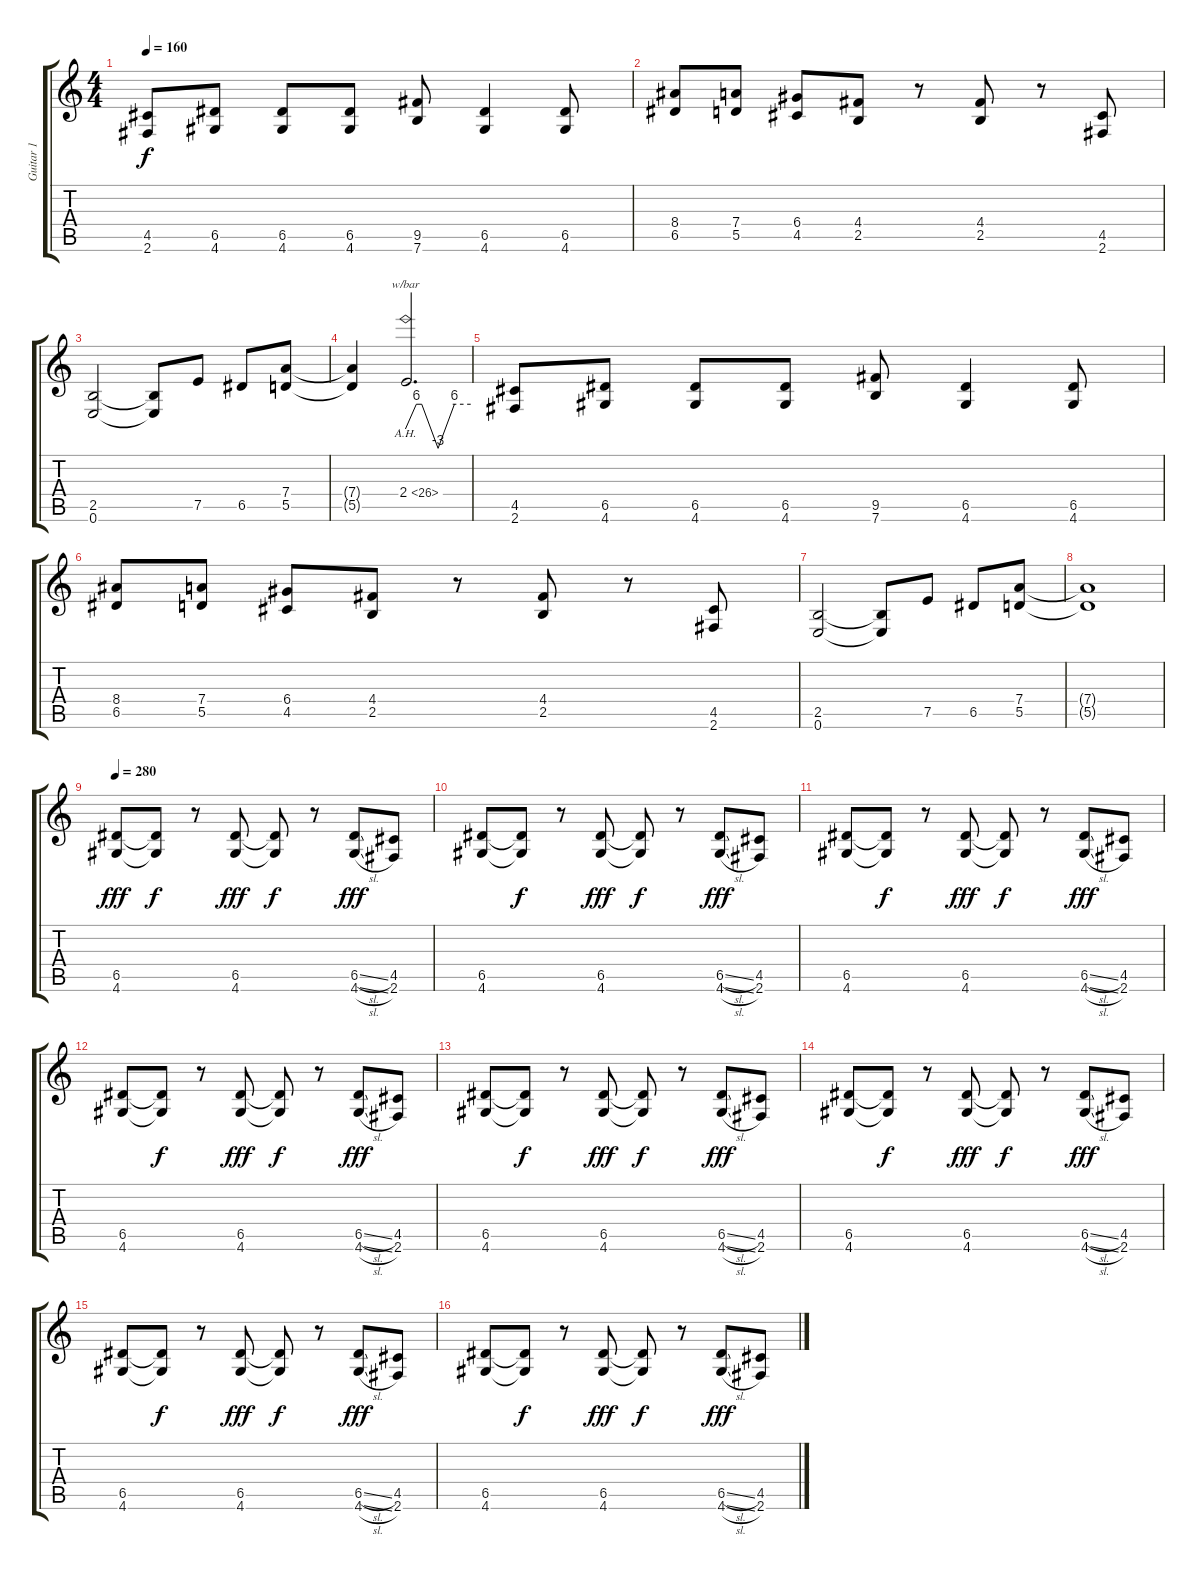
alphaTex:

\track ("Guitar 1" "Guitar 1") {instrument overdrivenguitar}
\staff {score tabs}
\tuning (E4 B3 G3 D3 A2 E2) {hide}
\ts (4 4)
\tempo 160
\clef g2
\ks c
(4.5 2.6).8{dy f} (6.5 4.6).8 (6.5 4.6).8 (6.5 4.6).8 (9.5 7.6).8 (6.5 4.6).4 (6.5 4.6).8 |
(8.4 6.5).8 (7.4 5.5).8 (6.4 4.5).8 (4.4 2.5).8 r.8 (4.4 2.5).8 r.8 (4.5 2.6).8 |
(2.5 0.6).2 (2.5{t} 0.6{t}).8 7.5.8 6.5.8 (7.4 5.5).8 |
(7.4{t} 5.5{t}).4 2.4{ah 24}.2{d tbe (custom default 0 0 10 24 15 24 30 -12 45 24 60 24)} |
(4.5 2.6).8 (6.5 4.6).8 (6.5 4.6).8 (6.5 4.6).8 (9.5 7.6).8 (6.5 4.6).4 (6.5 4.6).8 |
(8.4 6.5).8 (7.4 5.5).8 (6.4 4.5).8 (4.4 2.5).8 r.8 (4.4 2.5).8 r.8 (4.5 2.6).8 |
(2.5 0.6).2 (2.5{t} 0.6{t}).8 7.5.8 6.5.8 (7.4 5.5).8 |
(7.4{t} 5.5{t}).1 |
\tempo 280
(6.5 4.6).8{dy fff} (6.5{t} 4.6{t}).8{dy f} r.8 (6.5 4.6).8{dy fff} (6.5{t} 4.6{t}).8{dy f} r.8 (6.5{sl} 4.6{sl}).8{dy fff} (4.5 2.6).8 |
(6.5 4.6).8 (6.5{t} 4.6{t}).8{dy f} r.8 (6.5 4.6).8{dy fff} (6.5{t} 4.6{t}).8{dy f} r.8 (6.5{sl} 4.6{sl}).8{dy fff} (4.5 2.6).8 |
(6.5 4.6).8 (6.5{t} 4.6{t}).8{dy f} r.8 (6.5 4.6).8{dy fff} (6.5{t} 4.6{t}).8{dy f} r.8 (6.5{sl} 4.6{sl}).8{dy fff} (4.5 2.6).8 |
(6.5 4.6).8 (6.5{t} 4.6{t}).8{dy f} r.8 (6.5 4.6).8{dy fff} (6.5{t} 4.6{t}).8{dy f} r.8 (6.5{sl} 4.6{sl}).8{dy fff} (4.5 2.6).8 |
(6.5 4.6).8 (6.5{t} 4.6{t}).8{dy f} r.8 (6.5 4.6).8{dy fff} (6.5{t} 4.6{t}).8{dy f} r.8 (6.5{sl} 4.6{sl}).8{dy fff} (4.5 2.6).8 |
(6.5 4.6).8 (6.5{t} 4.6{t}).8{dy f} r.8 (6.5 4.6).8{dy fff} (6.5{t} 4.6{t}).8{dy f} r.8 (6.5{sl} 4.6{sl}).8{dy fff} (4.5 2.6).8 |
(6.5 4.6).8 (6.5{t} 4.6{t}).8{dy f} r.8 (6.5 4.6).8{dy fff} (6.5{t} 4.6{t}).8{dy f} r.8 (6.5{sl} 4.6{sl}).8{dy fff} (4.5 2.6).8 |
(6.5 4.6).8 (6.5{t} 4.6{t}).8{dy f} r.8 (6.5 4.6).8{dy fff} (6.5{t} 4.6{t}).8{dy f} r.8 (6.5{sl} 4.6{sl}).8{dy fff} (4.5 2.6).8
